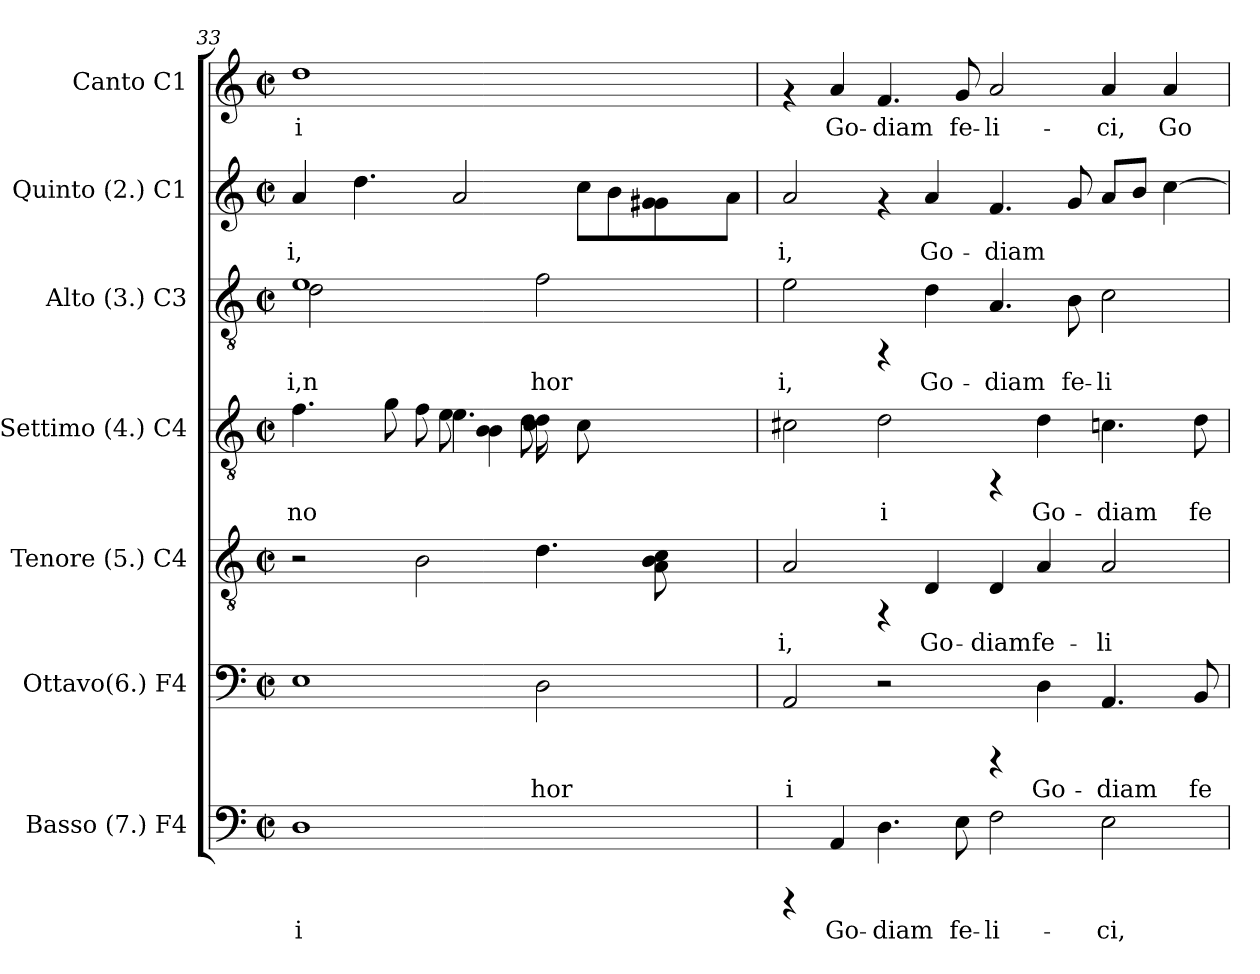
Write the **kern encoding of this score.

**kern	**text	**kern	**text	**kern	**text	**kern	**text	**kern	**text	**kern	**text	**kern	**text
*part7	*part7	*part6	*part6	*part5	*part5	*part4	*part4	*part3	*part3	*part2	*part2	*part1	*part1
*staff7	*staff7	*staff6	*staff6	*staff5	*staff5	*staff4	*staff4	*staff3	*staff3	*staff2	*staff2	*staff1	*staff1
*I"Basso (7.)  F4	*	*I"Ottavo(6.)  F4	*	*I"Tenore (5.)  C4	*	*I"Settimo (4.)  C4	*	*I"Alto (3.)  C3	*	*I"Quinto (2.)  C1	*	*I"Canto  C1	*
*	*	*	*	*I'T	*	*	*	*I'A	*	*	*	*I'C	*
*clefF4	*	*clefF4	*	*clefGv2	*	*clefGv2	*	*clefGv2	*	*clefG2	*	*clefG2	*
*k[]	*	*k[]	*	*k[]	*	*k[]	*	*k[]	*	*k[]	*	*k[]	*
*C:	*	*C:	*	*C:	*	*C:	*	*C:	*	*C:	*	*C:	*
*M2/2	*	*M2/2	*	*M2/2	*	*M2/2	*	*M2/2	*	*M2/2	*	*M2/2	*
*met(c|)	*	*met(c|)	*	*met(c|)	*	*met(c|)	*	*met(c|)	*	*met(c|)	*	*met(c|)	*
=33	=33	=33	=33	=33	=33	=33	=33	=33	=33	=33	=33	=33	=33
!	!LO:LY:b:cj	!	!	!	!	!	!LO:LY:b:cj	!	!LO:LY:b:cj	!	!LO:LY:b:cj	!	!LO:LY:b:cj
*	*	*	*	*	*	*^	*	*^	*	*	*	*	*
1D	-i	1E	.	2r	.	4.f\	8ryy	no-	1e	2d\	-i,n	4a/	-i,	1dd	-i
*	*	*	*	*	*	*v	*v	*	*	*	*	*	*	*	*
.	.	.	.	.	.	.	.	.	.	.	4.dd\	.	.	.
!	!	!	!	!	!	!	!LO:LY:b:cj	!	!	!	!	!	!	!
.	.	.	.	.	.	8g\	--	.	.	.	.	.	.	.
!	!	!	!	!	!	!	!LO:LY:b:cj	!	!	!	!	!	!	!
.	.	.	.	2B\	.	8f\L	--	.	4ryy	.	.	.	.	.
*	*	*	*	*	*	*^	*	*	*	*	*	*	*	*
!	!	!	!	!	!	!	!	!LO:LY:b:cj	!	!	!	!	!	!	!
.	.	.	.	.	.	4.e\	8e\L	--	.	.	.	2a/	.	.	.
.	.	.	.	.	.	.	4B\ 4B\	.	.	1ryy	.	.	.	.	.
!	!	!	!LO:LY:b:cj	!	!	!	!	!LO:LY:b:cj	!	!	!	!	!	!	!
!	!	!	!	!	!	!	!	!LO:LY:b:cj	!	!	!LO:LY:b:cj	!	!	!	!
2.ryy	.	2D\	hor	4.d\	.	16d\ 16c\	8d\L	--	2f\	.	hor	.	.	2.ryy	.
.	.	.	.	.	.	2ryy	.	.	.	.	.	.	.	.	.
!	!	!	!	!	!	!	!	!	!	!	!	!	!LO:LY:b:cj	!	!
.	.	.	.	.	.	.	8c\J	.	.	.	.	8cc\L	-	.	.
!	!	!	!	!	!	!	!	!	!	!	!	!	!LO:LY:b:cj	!	!
.	.	.	.	.	.	.	2ryy	.	.	.	.	8b\	--	.	.
!	!	!	!	!	!LO:LY:b:cj	!	!	!	!	!	!	!	!	!	!
.	.	.	.	8c\ 8B\ 8A\	.	.	.	.	.	.	.	4g#X/ 4g#/	.	.	.
.	.	4ryy	.	4ryy	.	.	.	.	4ryy	.	.	.	.	.	.
.	.	.	.	.	.	8.ryy	.	.	.	.	.	.	.	.	.
!	!	!	!	!	!	!	!	!	!	!	!	!	!LO:LY:b:cj	!	!
.	.	.	.	.	.	.	.	.	.	.	.	8a\J	--	.	.
*	*	*	*	*	*	*v	*v	*	*	*	*	*	*	*	*
*	*	*	*	*	*	*	*	*v	*v	*	*	*	*	*
=34	=34	=34	=34	=34	=34	=34	=34	=34	=34	=34	=34	=34	=34
!	!	!	!LO:LY:b:cj	!	!LO:LY:b:cj	!	!LO:LY:b:cj	!	!LO:LY:b:cj	!	!LO:LY:b:cj	!	!
4rCCC	.	2AA/	i	2A/	i,	2c#X\	--	2e\	i,	2a/	-i,	4rf	.
!	!LO:LY:b:cj	!	!	!	!	!	!	!	!	!	!	!	!LO:LY:b:cj
4AA/	Go-	.	.	.	.	.	.	.	.	.	.	4a/	Go-
!	!LO:LY:b:cj	!	!	!	!	!	!LO:LY:b:cj	!	!	!	!	!	!LO:LY:b:cj
4.D\	-diam	2r	.	4rFF	.	2d\	-i	4rFF	.	4rf	.	4.f/	-diam
!	!	!	!	!	!LO:LY:b:cj	!	!	!	!LO:LY:b:cj	!	!LO:LY:b:cj	!	!
.	.	.	.	4D/	Go-	.	.	4d\	Go-	4a/	Go-	.	.
!	!LO:LY:b:cj	!	!	!	!	!	!	!	!	!	!	!	!LO:LY:b:cj
8E\	fe-	.	.	.	.	.	.	.	.	.	.	8g/	fe-
!	!LO:LY:b:cj	!	!	!	!LO:LY:b:cj	!	!	!	!LO:LY:b:cj	!	!LO:LY:b:cj	!	!LO:LY:b:cj
2F\	-li-	4rCCC	.	4D/	-diam	4rFF	.	4.A/	-diam	4.f/	-diam	2a/	-li-
!	!	!	!LO:LY:b:cj	!	!LO:LY:b:cj	!	!LO:LY:b:cj	!	!	!	!	!	!
.	.	4D\	Go-	4A/	fe-	4d\	Go-	.	.	.	.	.	.
!	!	!	!	!	!	!	!	!	!LO:LY:b:cj	!	!LO:LY:b:cj	!	!
.	.	.	.	.	.	.	.	8B\	fe-	8g/	.	.	.
!	!LO:LY:b:cj	!	!LO:LY:b:cj	!	!LO:LY:b:cj	!	!LO:LY:b:cj	!	!LO:LY:b:cj	!	!LO:LY:b:cj	!	!LO:LY:b:cj
2E\	-ci,	4.AA/	-diam	2A/	-li-	4.cn\	-diam	2c\	-li-	8a/L	.	4a/	-ci,
!	!	!	!	!	!	!	!	!	!	!	!LO:LY:b:cj	!	!
.	.	.	.	.	.	.	.	.	.	8b/J	.	.	.
!	!	!	!	!	!	!	!	!	!	!	!LO:LY:b:cj	!	!LO:LY:b:cj
.	.	.	.	.	.	.	.	.	.	[<4cc\	.	4a/	Go-
!	!	!	!LO:LY:b:cj	!	!	!	!LO:LY:b:cj	!	!	!	!	!	!
.	.	8BB/	fe-	.	.	8d\	fe-	.	.	.	.	.	.
=	=	=	=	=	=	=	=	=	=	=	=	=	=
*-	*-	*-	*-	*-	*-	*-	*-	*-	*-	*-	*-	*-	*-
